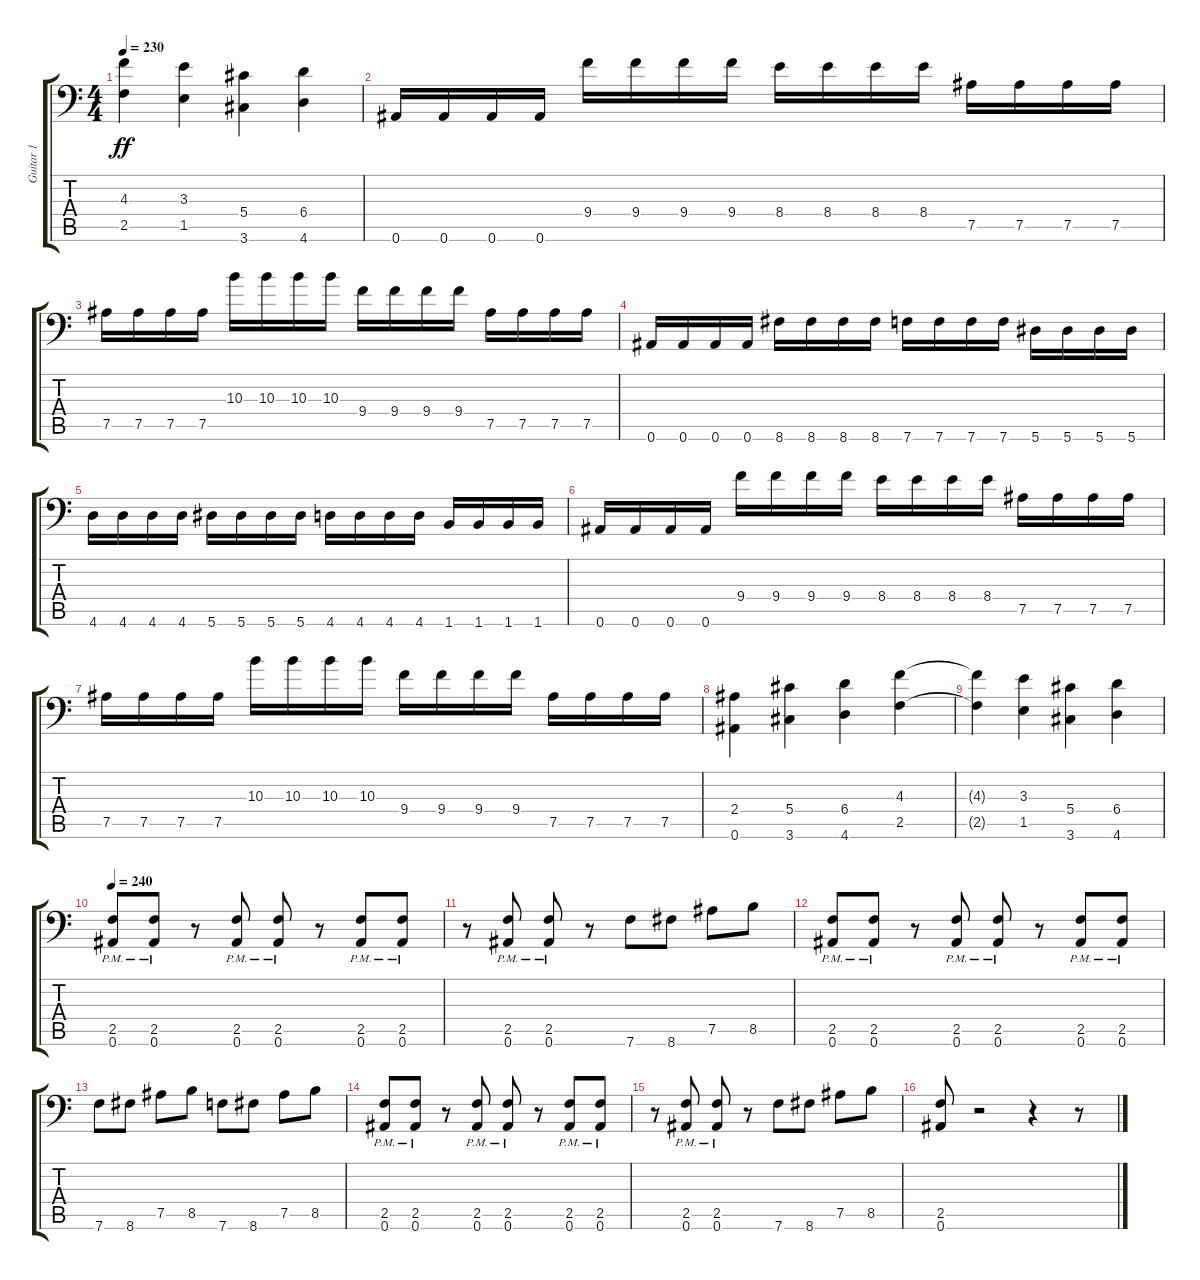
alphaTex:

\track ("Guitar 1" "Guitar 1") {instrument distortionguitar}
\staff {score tabs}
\tuning (Bb3 F3 Db3 Ab2 Eb2 Bb1) {hide}
\ts (4 4)
\tempo 230
\clef f4
\ks c
(4.3{t} 2.5{t}).4{dy ff} (3.3 1.5).4 (5.4 3.6).4 (6.4 4.6).4 |
0.6.16 0.6.16 0.6.16 0.6.16 9.4.16 9.4.16 9.4.16 9.4.16 8.4.16 8.4.16 8.4.16 8.4.16 7.5.16 7.5.16 7.5.16 7.5.16 |
7.5.16 7.5.16 7.5.16 7.5.16 10.3.16 10.3.16 10.3.16 10.3.16 9.4.16 9.4.16 9.4.16 9.4.16 7.5.16 7.5.16 7.5.16 7.5.16 |
0.6.16 0.6.16 0.6.16 0.6.16 8.6.16 8.6.16 8.6.16 8.6.16 7.6.16 7.6.16 7.6.16 7.6.16 5.6.16 5.6.16 5.6.16 5.6.16 |
4.6.16 4.6.16 4.6.16 4.6.16 5.6.16 5.6.16 5.6.16 5.6.16 4.6.16 4.6.16 4.6.16 4.6.16 1.6.16 1.6.16 1.6.16 1.6.16 |
0.6.16 0.6.16 0.6.16 0.6.16 9.4.16 9.4.16 9.4.16 9.4.16 8.4.16 8.4.16 8.4.16 8.4.16 7.5.16 7.5.16 7.5.16 7.5.16 |
7.5.16 7.5.16 7.5.16 7.5.16 10.3.16 10.3.16 10.3.16 10.3.16 9.4.16 9.4.16 9.4.16 9.4.16 7.5.16 7.5.16 7.5.16 7.5.16 |
(2.4 0.6).4 (5.4 3.6).4 (6.4 4.6).4 (4.3 2.5).4 |
(4.3{t} 2.5{t}).4 (3.3 1.5).4 (5.4 3.6).4 (6.4 4.6).4 |
\tempo 240
(2.5{pm} 0.6{pm}).8 (2.5{pm} 0.6{pm}).8 r.8 (2.5{pm} 0.6{pm}).8 (2.5{pm} 0.6{pm}).8 r.8 (2.5{pm} 0.6{pm}).8 (2.5{pm} 0.6{pm}).8 |
r.8 (2.5{pm} 0.6{pm}).8 (2.5{pm} 0.6{pm}).8 r.8 7.6.8 8.6.8 7.5.8 8.5.8 |
(2.5{pm} 0.6{pm}).8 (2.5{pm} 0.6{pm}).8 r.8 (2.5{pm} 0.6{pm}).8 (2.5{pm} 0.6{pm}).8 r.8 (2.5{pm} 0.6{pm}).8 (2.5{pm} 0.6{pm}).8 |
7.6.8 8.6.8 7.5.8 8.5.8 7.6.8 8.6.8 7.5.8 8.5.8 |
(2.5{pm} 0.6{pm}).8 (2.5{pm} 0.6{pm}).8 r.8 (2.5{pm} 0.6{pm}).8 (2.5{pm} 0.6{pm}).8 r.8 (2.5{pm} 0.6{pm}).8 (2.5{pm} 0.6{pm}).8 |
r.8 (2.5{pm} 0.6{pm}).8 (2.5{pm} 0.6{pm}).8 r.8 7.6.8 8.6.8 7.5.8 8.5.8 |
(2.5 0.6).8 r.2 r.4 r.8
